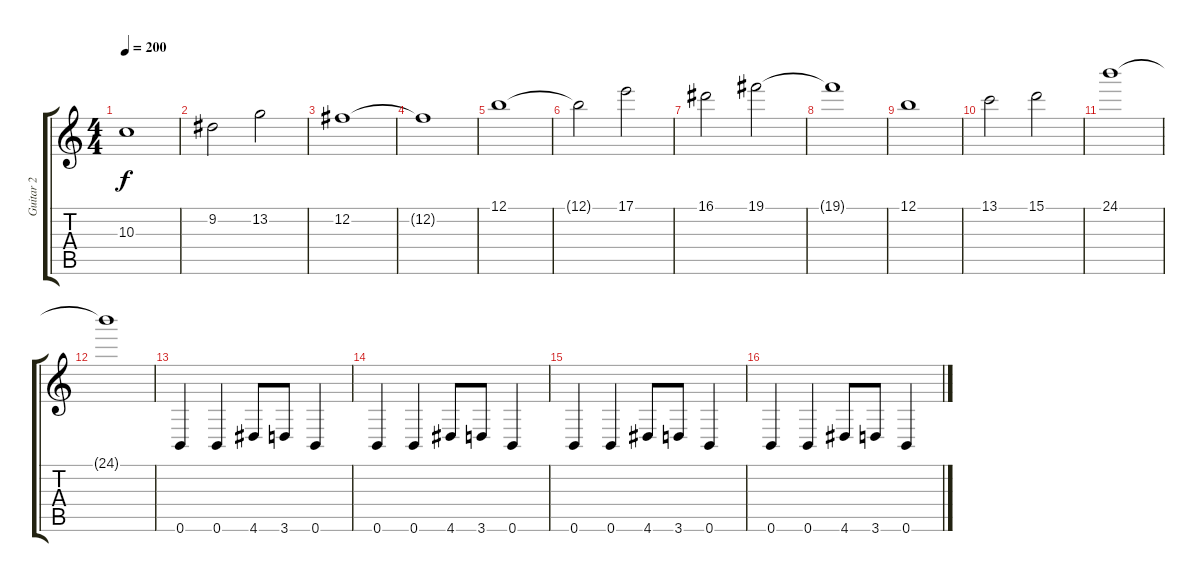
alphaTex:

\track ("Guitar 2" "Guitar 2") {instrument distortionguitar}
\staff {score tabs}
\tuning (B3 Gb3 D3 A2 E2 B1) {hide}
\ts (4 4)
\tempo 200
\clef g2
\ks c
10.3.1{dy f} |
9.2.2 13.2.2 |
12.2.1 |
12.2{t}.1 |
12.1.1 |
12.1{t}.2 17.1.2 |
16.1.2 19.1.2 |
19.1{t}.1 |
12.1.1 |
13.1.2 15.1.2 |
24.1.1 |
24.1{t}.1 |
0.6.4 0.6.4 4.6.8 3.6.8 0.6.4 |
0.6.4 0.6.4 4.6.8 3.6.8 0.6.4 |
0.6.4 0.6.4 4.6.8 3.6.8 0.6.4 |
0.6.4 0.6.4 4.6.8 3.6.8 0.6.4
